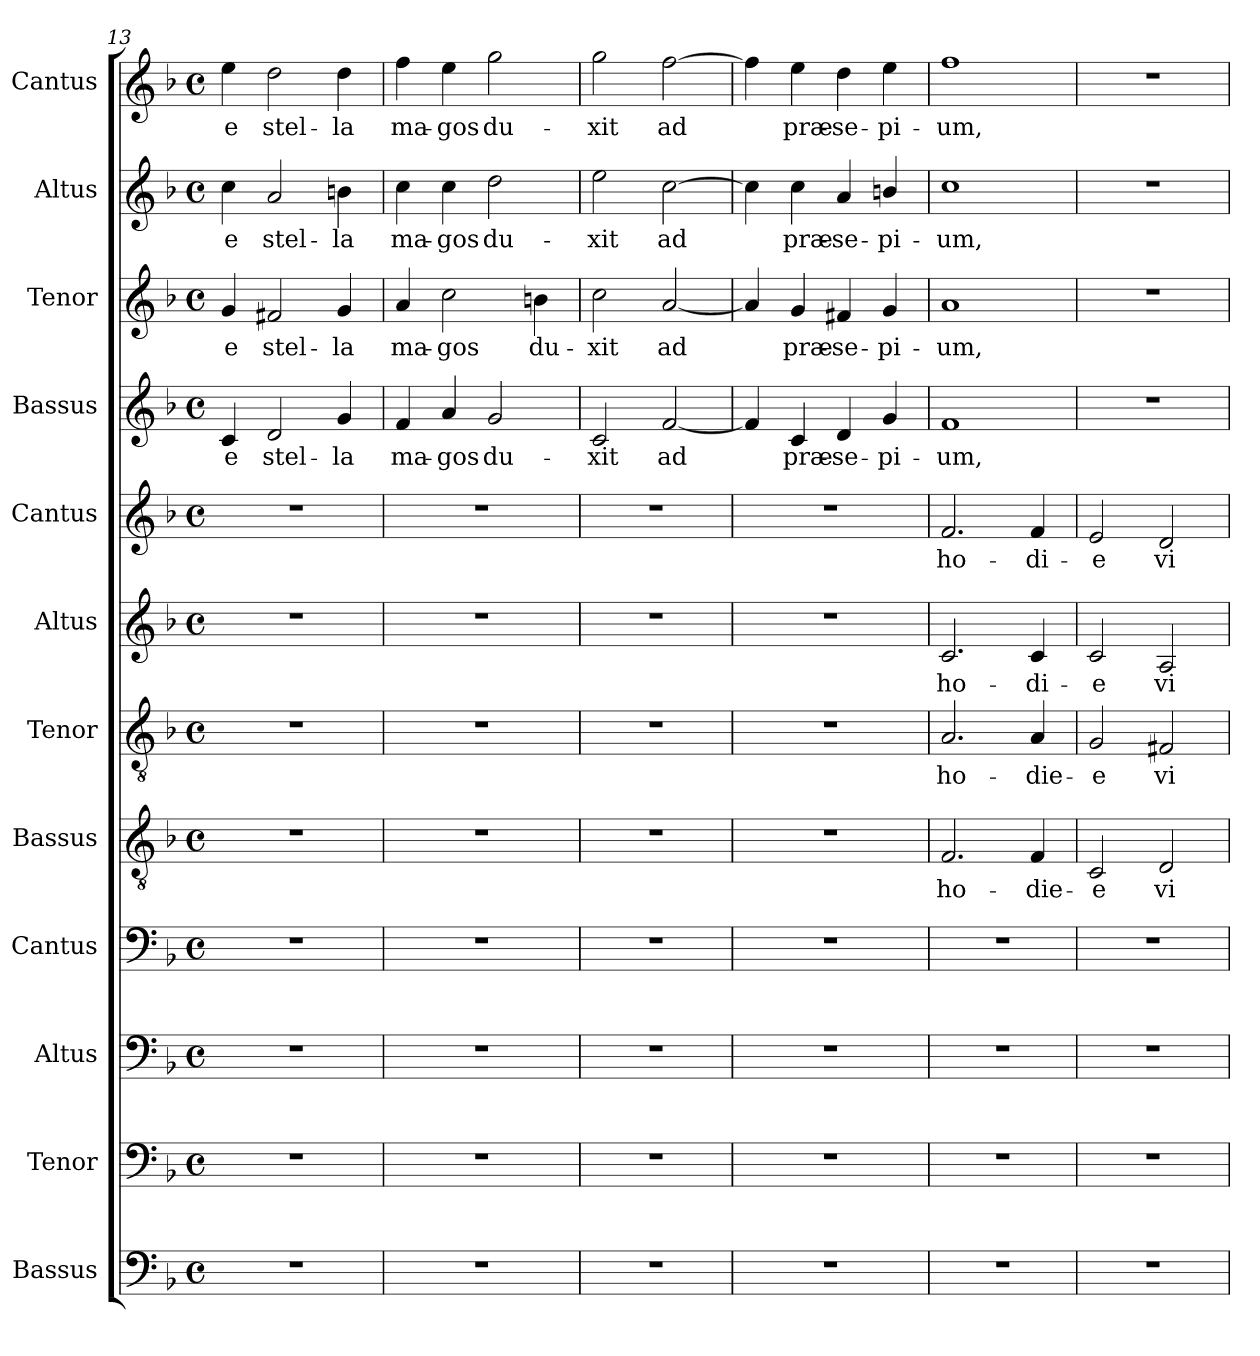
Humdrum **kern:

**kern	**kern	**kern	**kern	**kern	**text	**kern	**text	**kern	**text	**kern	**text	**kern	**text	**kern	**text	**kern	**text	**kern	**text
*part12	*part11	*part10	*part9	*part8	*part8	*part7	*part7	*part6	*part6	*part5	*part5	*part4	*part4	*part3	*part3	*part2	*part2	*part1	*part1
*staff12	*staff11	*staff10	*staff9	*staff8	*staff8	*staff7	*staff7	*staff6	*staff6	*staff5	*staff5	*staff4	*staff4	*staff3	*staff3	*staff2	*staff2	*staff1	*staff1
*I"Bassus	*I"Tenor	*I"Altus	*I"Cantus	*I"Bassus	*	*I"Tenor	*	*I"Altus	*	*I"Cantus	*	*I"Bassus	*	*I"Tenor	*	*I"Altus	*	*I"Cantus	*
*clefF4	*clefF4	*clefF4	*clefF4	*clefGv2	*	*clefGv2	*	*clefG2	*	*clefG2	*	*clefG2	*	*clefG2	*	*clefG2	*	*clefG2	*
*k[b-]	*k[b-]	*k[b-]	*k[b-]	*k[b-]	*	*k[b-]	*	*k[b-]	*	*k[b-]	*	*k[b-]	*	*k[b-]	*	*k[b-]	*	*k[b-]	*
*F:	*F:	*F:	*F:	*F:	*	*F:	*	*F:	*	*F:	*	*F:	*	*F:	*	*F:	*	*F:	*
*M4/4	*M4/4	*M4/4	*M4/4	*M4/4	*	*M4/4	*	*M4/4	*	*M4/4	*	*M4/4	*	*M4/4	*	*M4/4	*	*M4/4	*
*met(c)	*met(c)	*met(c)	*met(c)	*met(c)	*	*met(c)	*	*met(c)	*	*met(c)	*	*met(c)	*	*met(c)	*	*met(c)	*	*met(c)	*
=13	=13	=13	=13	=13	=13	=13	=13	=13	=13	=13	=13	=13	=13	=13	=13	=13	=13	=13	=13
!	!	!	!	!	!	!	!	!	!	!	!	!	!LO:LY:b:cj	!	!LO:LY:b:cj	!	!LO:LY:b:cj	!	!LO:LY:b:cj
1r	1r	1r	1r	1r	.	1r	.	1r	.	1r	.	4c/	-e	4g/	-e	4cc\	-e	4ee\	-e
!	!	!	!	!	!	!	!	!	!	!	!	!	!LO:LY:b:cj	!	!LO:LY:b:cj	!	!LO:LY:b:cj	!	!LO:LY:b:cj
.	.	.	.	.	.	.	.	.	.	.	.	2d/	stel-	2f#X/	stel-	2a/	stel-	2dd\	stel-
!	!	!	!	!	!	!	!	!	!	!	!	!	!LO:LY:b:cj	!	!LO:LY:b:cj	!	!LO:LY:b:cj	!	!LO:LY:b:cj
.	.	.	.	.	.	.	.	.	.	.	.	4g/	-la	4g/	-la	4bn\	-la	4dd\	-la
=14	=14	=14	=14	=14	=14	=14	=14	=14	=14	=14	=14	=14	=14	=14	=14	=14	=14	=14	=14
!	!	!	!	!	!	!	!	!	!	!	!	!	!LO:LY:b:cj	!	!LO:LY:b:cj	!	!LO:LY:b:cj	!	!LO:LY:b:cj
1r	1r	1r	1r	1r	.	1r	.	1r	.	1r	.	4f/	ma-	4a/	ma-	4cc\	ma-	4ff\	ma-
!	!	!	!	!	!	!	!	!	!	!	!	!	!LO:LY:b:cj	!	!LO:LY:b:cj	!	!LO:LY:b:cj	!	!LO:LY:b:cj
.	.	.	.	.	.	.	.	.	.	.	.	4a/	-gos	2cc\	-gos	4cc\	-gos	4ee\	-gos
!	!	!	!	!	!	!	!	!	!	!	!	!	!LO:LY:b:cj	!	!	!	!LO:LY:b:cj	!	!LO:LY:b:cj
.	.	.	.	.	.	.	.	.	.	.	.	2g/	du-	.	.	2dd\	du-	2gg\	du-
!	!	!	!	!	!	!	!	!	!	!	!	!	!	!	!LO:LY:b:cj	!	!	!	!
.	.	.	.	.	.	.	.	.	.	.	.	.	.	4bn\	du-	.	.	.	.
=15	=15	=15	=15	=15	=15	=15	=15	=15	=15	=15	=15	=15	=15	=15	=15	=15	=15	=15	=15
!	!	!	!	!	!	!	!	!	!	!	!	!	!LO:LY:b:cj	!	!LO:LY:b:cj	!	!LO:LY:b:cj	!	!LO:LY:b:cj
1r	1r	1r	1r	1r	.	1r	.	1r	.	1r	.	2c/	-xit	2cc\	-xit	2ee\	-xit	2gg\	-xit
!	!	!	!	!	!	!	!	!	!	!	!	!	!LO:LY:b:cj	!	!LO:LY:b:cj	!	!LO:LY:b:cj	!	!LO:LY:b:cj
.	.	.	.	.	.	.	.	.	.	.	.	[>2f/	ad	[>2a/	ad	[<2cc\	ad	[<2ff\	ad
!!LO:PB:g=z
=16	=16	=16	=16	=16	=16	=16	=16	=16	=16	=16	=16	=16	=16	=16	=16	=16	=16	=16	=16
1r	1r	1r	1r	1r	.	1r	.	1r	.	1r	.	4f/]	.	4a/]	.	4cc\]	.	4ff\]	.
!	!	!	!	!	!	!	!	!	!	!	!	!	!LO:LY:b:cj	!	!LO:LY:b:cj	!	!LO:LY:b:cj	!	!LO:LY:b:cj
.	.	.	.	.	.	.	.	.	.	.	.	4c/	præ-	4g/	præ-	4cc\	præ-	4ee\	præ-
!	!	!	!	!	!	!	!	!	!	!	!	!	!LO:LY:b:cj	!	!LO:LY:b:cj	!	!LO:LY:b:cj	!	!LO:LY:b:cj
.	.	.	.	.	.	.	.	.	.	.	.	4d/	-se-	4f#X/	-se-	4a/	-se-	4dd\	-se-
!	!	!	!	!	!	!	!	!	!	!	!	!	!LO:LY:b:cj	!	!LO:LY:b:cj	!	!LO:LY:b:cj	!	!LO:LY:b:cj
.	.	.	.	.	.	.	.	.	.	.	.	4g/	-pi-	4g/	-pi-	4bn/	-pi-	4ee\	-pi-
=17	=17	=17	=17	=17	=17	=17	=17	=17	=17	=17	=17	=17	=17	=17	=17	=17	=17	=17	=17
!	!	!	!	!	!LO:LY:b:cj	!	!LO:LY:b:cj	!	!LO:LY:b:cj	!	!LO:LY:b:cj	!	!LO:LY:b:cj	!	!LO:LY:b:cj	!	!LO:LY:b:cj	!	!LO:LY:b:cj
1r	1r	1r	1r	2.F/	ho-	2.A/	ho-	2.c/	ho-	2.f/	ho-	1f	-um,	1a	-um,	1cc	-um,	1ff	-um,
!	!	!	!	!	!LO:LY:b:cj	!	!LO:LY:b:cj	!	!LO:LY:b:cj	!	!LO:LY:b:cj	!	!	!	!	!	!	!	!
.	.	.	.	4F/	-die-	4A/	-die-	4c/	-di-	4f/	-di-	.	.	.	.	.	.	.	.
=18	=18	=18	=18	=18	=18	=18	=18	=18	=18	=18	=18	=18	=18	=18	=18	=18	=18	=18	=18
!	!	!	!	!	!LO:LY:b:cj	!	!LO:LY:b:cj	!	!LO:LY:b:cj	!	!LO:LY:b:cj	!	!	!	!	!	!	!	!
1r	1r	1r	1r	2C/	-e	2G/	-e	2c/	-e	2e/	-e	1r	.	1r	.	1r	.	1r	.
!	!	!	!	!	!LO:LY:b:cj	!	!LO:LY:b:cj	!	!LO:LY:b:cj	!	!LO:LY:b:cj	!	!	!	!	!	!	!	!
.	.	.	.	2D/	vi-	2F#X/	vi-	2A/	vi-	2d/	vi-	.	.	.	.	.	.	.	.
=	=	=	=	=	=	=	=	=	=	=	=	=	=	=	=	=	=	=	=
*-	*-	*-	*-	*-	*-	*-	*-	*-	*-	*-	*-	*-	*-	*-	*-	*-	*-	*-	*-
